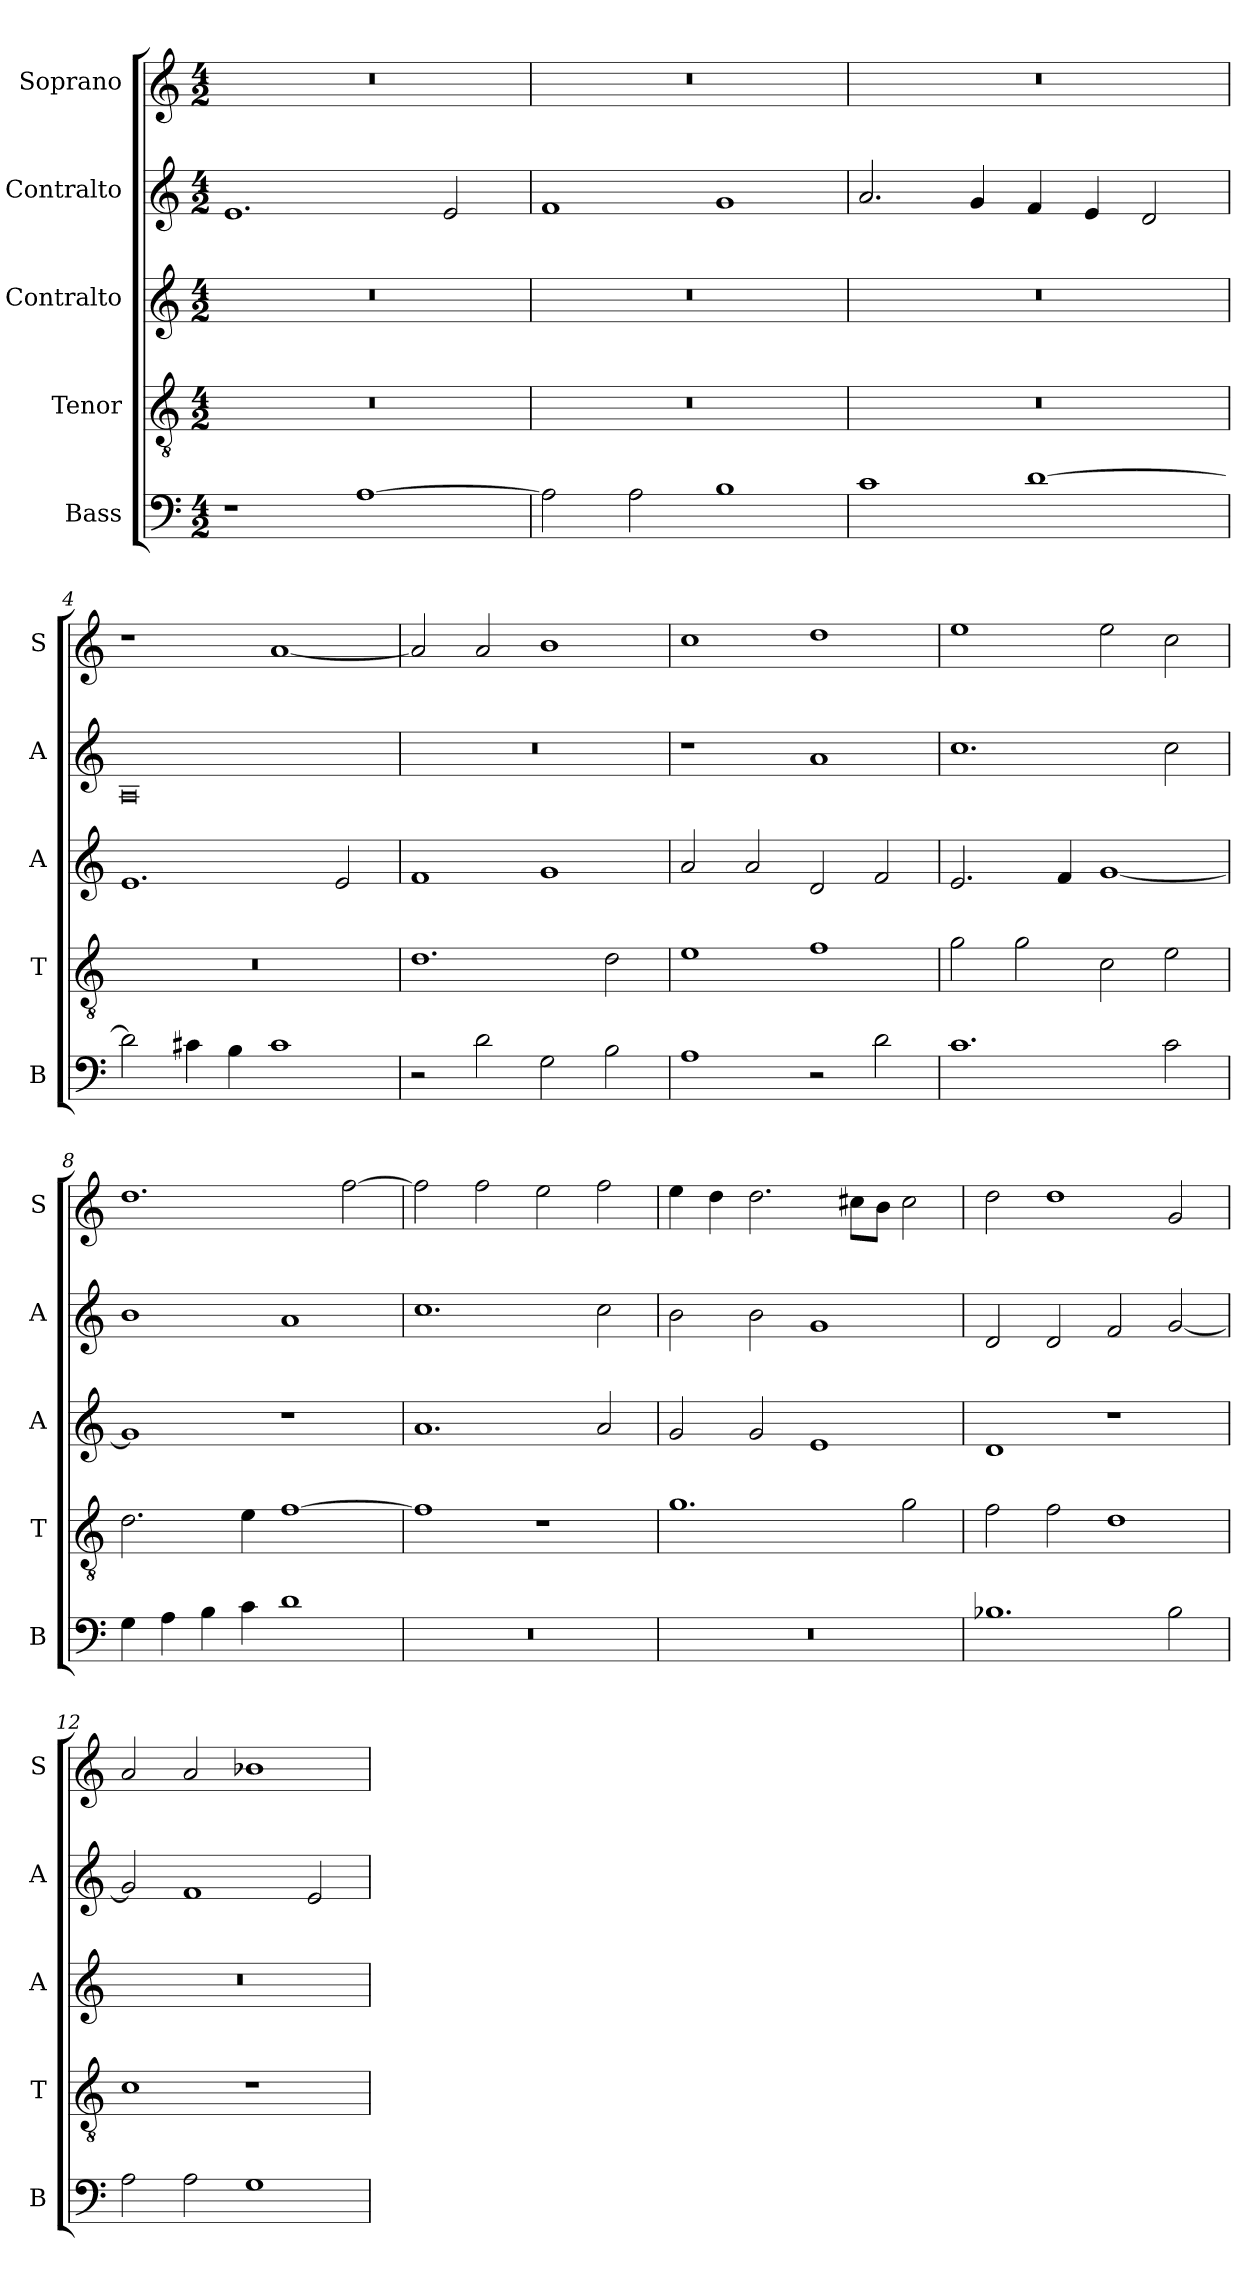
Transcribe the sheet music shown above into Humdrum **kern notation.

**kern	**kern	**kern	**kern	**kern
*part5	*part4	*part3	*part2	*part1
*staff5	*staff4	*staff3	*staff2	*staff1
*I"Bass	*I"Tenor	*I"Contralto	*I"Contralto	*I"Soprano
*I'B	*I'T	*I'A	*I'A	*I'S
*clefF4	*clefGv2	*clefG2	*clefG2	*clefG2
*k[]	*k[]	*k[]	*k[]	*k[]
*A:aeo	*A:aeo	*A:aeo	*A:aeo	*A:aeo
*M4/2	*M4/2	*M4/2	*M4/2	*M4/2
=1	=1	=1	=1	=1
1r	0r	0r	1.e	0r
[1A	.	.	.	.
.	.	.	2e	.
=2	=2	=2	=2	=2
2A]	0r	0r	1f	0r
2A	.	.	.	.
1B	.	.	1g	.
=3	=3	=3	=3	=3
1c	0r	0r	2.a	0r
.	.	.	4g	.
[1d	.	.	4f	.
.	.	.	4e	.
.	.	.	2d	.
=4	=4	=4	=4	=4
2d]	0r	1.e	0A	1r
4c#X	.	.	.	.
4B	.	.	.	.
1c#	.	.	.	[1a
.	.	2e	.	.
=5	=5	=5	=5	=5
2r	1.d	1f	0r	2a]
2d	.	.	.	2a
2G	.	1g	.	1b
2B	2d	.	.	.
=6	=6	=6	=6	=6
1A	1e	2a	1r	1cc
.	.	2a	.	.
2r	1f	2d	1a	1dd
2d	.	2f	.	.
=7	=7	=7	=7	=7
1.c	2g	2.e	1.cc	1ee
.	2g	.	.	.
.	.	4f	.	.
.	2c	[1g	.	2ee
2c	2e	.	2cc	2cc
=8	=8	=8	=8	=8
4G	2.d	1g]	1b	1.dd
4A	.	.	.	.
4B	.	.	.	.
4c	4e	.	.	.
1d	[1f	1r	1a	.
.	.	.	.	[2ff
=9	=9	=9	=9	=9
0r	1f]	1.a	1.cc	2ff]
.	.	.	.	2ff
.	1r	.	.	2ee
.	.	2a	2cc	2ff
=10	=10	=10	=10	=10
0r	1.g	2g	2b	4ee
.	.	.	.	4dd
.	.	2g	2b	2.dd
.	.	1e	1g	.
.	.	.	.	8cc#X\L
.	.	.	.	8b\J
.	2g	.	.	2cc#
=11	=11	=11	=11	=11
1.B-X	2f	1d	2d	2dd
.	2f	.	2d	1dd
.	1d	1r	2f	.
2B-	.	.	[2g	2g
=12	=12	=12	=12	=12
2A	1c	0r	2g]	2a
2A	.	.	1f	2a
1G	1r	.	.	1b-X
.	.	.	2e	.
=	=	=	=	=
*-	*-	*-	*-	*-
